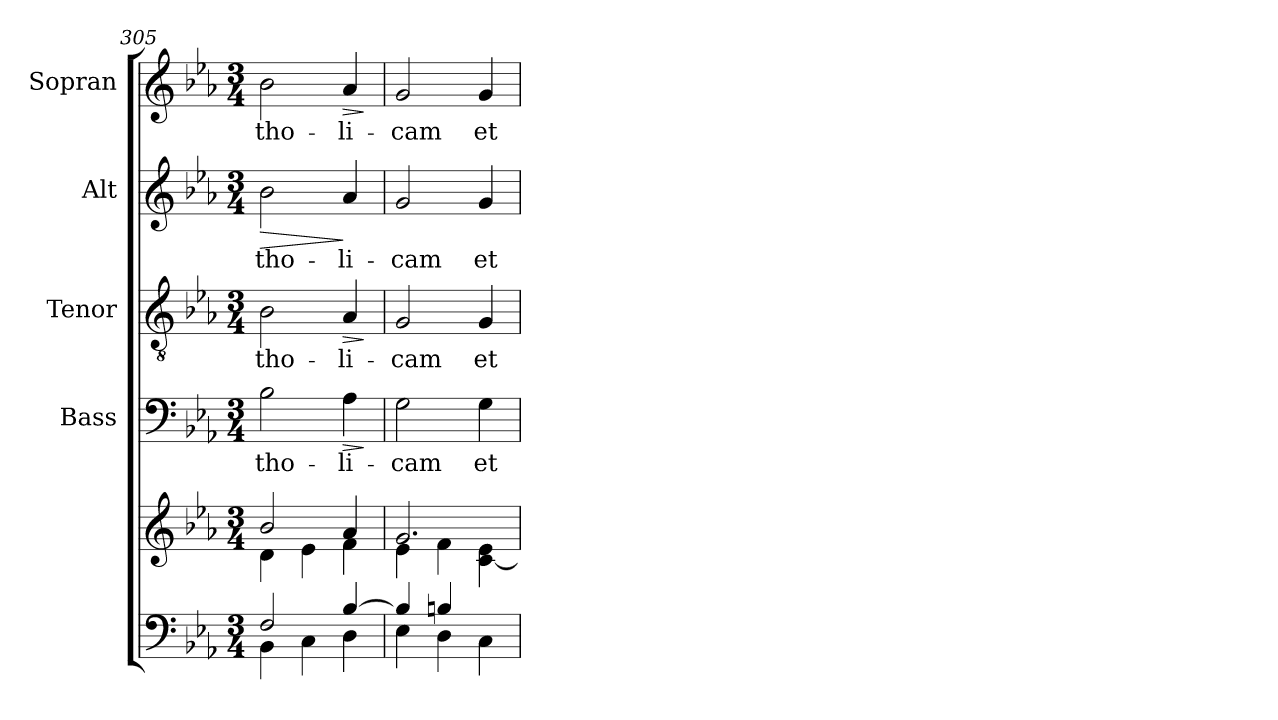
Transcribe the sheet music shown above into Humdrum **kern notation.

**kern	**kern	**kern	**text	**dynam	**kern	**text	**dynam	**kern	**text	**dynam	**kern	**text	**dynam
*part5	*part5	*part4	*part4	*part4	*part3	*part3	*part3	*part2	*part2	*part2	*part1	*part1	*part1
*staff6	*staff5	*staff4	*staff4	*staff4	*staff3	*staff3	*staff3	*staff2	*staff2	*staff2	*staff1	*staff1	*staff1
*	*	*I"Bass	*	*	*I"Tenor	*	*	*I"Alt	*	*	*I"Sopran	*	*
*	*	*I'B.	*	*	*I'T.	*	*	*I'A.	*	*	*I'S.	*	*
*clefF4	*clefG2	*clefF4	*	*	*clefGv2	*	*	*clefG2	*	*	*clefG2	*	*
*k[b-e-a-]	*k[b-e-a-]	*k[b-e-a-]	*	*	*k[b-e-a-]	*	*	*k[b-e-a-]	*	*	*k[b-e-a-]	*	*
*E-:	*E-:	*E-:	*	*	*E-:	*	*	*E-:	*	*	*E-:	*	*
*M3/4	*M3/4	*M3/4	*	*	*M3/4	*	*	*M3/4	*	*	*M3/4	*	*
=305	=305	=305	=305	=305	=305	=305	=305	=305	=305	=305	=305	=305	=305
*^	*^	*	*	*	*	*	*	*	*	*	*	*	*
!	!	!	!	!	!LO:LY:b	!	!	!LO:LY:b	!	!	!LO:LY:b	!LO:HP:b	!	!LO:LY:b	!
2F/	4BB-\	2b-/	4d\	2B-\	-tho-	.	2B-\	-tho-	.	2b-\	-tho-	>	2b-\	-tho-	.
.	4C\	.	4e-\	.	.	.	.	.	.	.	.	.	.	.	.
!	!	!	!	!	!LO:LY:b	!LO:HP:b	!	!LO:LY:b	!LO:HP:b	!	!LO:LY:b	!	!	!LO:LY:b	!LO:HP:b
[>4B-/	4D\	4a-/	4f\	4A-\	-li-	>	4A-/	-li-	>	4a-/	-li-	]	4a-/	-li-	>
*v	*v	*	*	*	*	*	*	*	*	*	*	*	*	*	*
*	*v	*v	*	*	*	*	*	*	*	*	*	*	*	*
.	.	.	.	]	.	.	]	.	.	.	.	.	]
=306	=306	=306	=306	=306	=306	=306	=306	=306	=306	=306	=306	=306	=306
*^	*^	*	*	*	*	*	*	*	*	*	*	*	*
!	!	!	!	!	!LO:LY:b	!	!	!LO:LY:b	!	!	!LO:LY:b	!	!	!LO:LY:b	!
4B-/]	4E-\	2.g/	4e-\	2G\	-cam	.	2G/	-cam	.	2g/	-cam	.	2g/	-cam	.
4Bn/	4D\	.	4f\	.	.	.	.	.	.	.	.	.	.	.	.
!	!	!	!	!	!LO:LY:b	!	!	!LO:LY:b	!	!	!LO:LY:b	!	!	!LO:LY:b	!
4ryy	4C\	.	[<4c\ 4e-\	4G\	et	.	4G/	et	.	4g/	et	.	4g/	et	.
*v	*v	*	*	*	*	*	*	*	*	*	*	*	*	*	*
*	*v	*v	*	*	*	*	*	*	*	*	*	*	*	*
=	=	=	=	=	=	=	=	=	=	=	=	=	=
*-	*-	*-	*-	*-	*-	*-	*-	*-	*-	*-	*-	*-	*-
